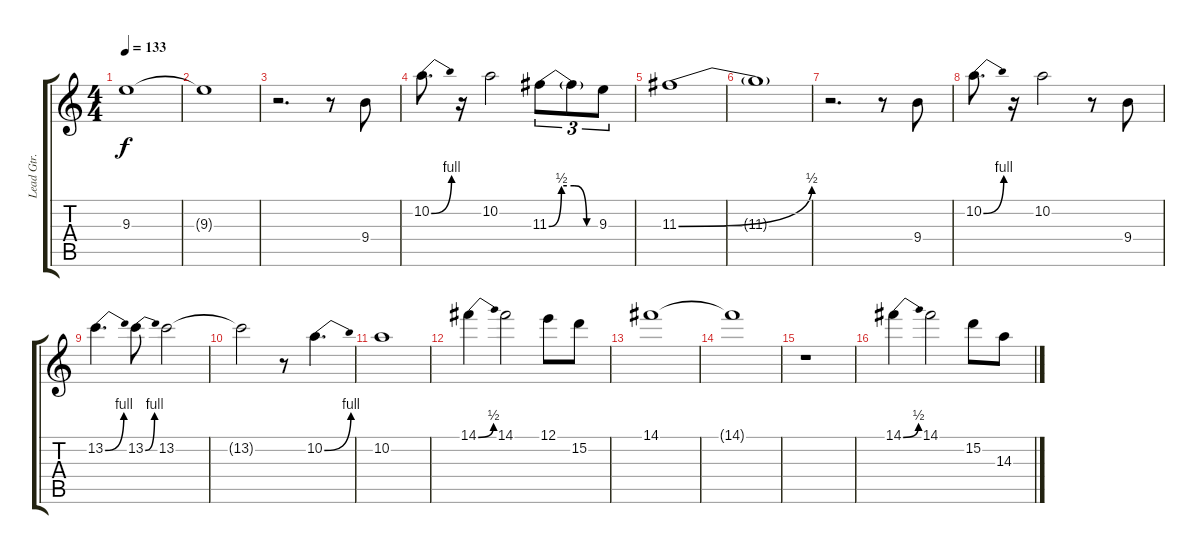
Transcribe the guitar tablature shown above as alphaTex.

\track ("Lead Gtr." "Lead Gtr.") {instrument distortionguitar}
\staff {score tabs}
\tuning (E4 B3 G3 D3 A2 E2) {hide}
\ts (4 4)
\tempo 133
\clef g2
\ks c
9.3.1{dy f} |
9.3{t}.1 |
r.2{d} r.8 9.4.8 |
10.2{be (bend 0 0 60 4)}.8{d} r.16 10.2.2 11.3{be (custom 0 0 15 2 30 2 45 0 60 0)}.8{tu (3 2)} 11.3{t}.8{tu (3 2)} 9.3.8{tu (3 2)} |
11.3{be (bend 0 0 60 2)}.1 |
11.3{t}.1 |
r.2{d} r.8 9.4.8 |
10.2{be (bend 0 0 60 4)}.8{d} r.16 10.2.2 r.8 9.4.8 |
13.2{be (bend 0 0 60 4)}.4{d} 13.2{be (bend 0 0 60 4)}.8 13.2.2 |
13.2{t}.2 r.8 10.2{be (bend 0 0 60 4)}.4{d} |
10.2.1 |
14.1{be (bend 0 0 60 2)}.4 14.1.2 12.1.8 15.2.8 |
14.1.1 |
14.1{t}.1 |
r.1 |
14.1{be (bend 0 0 60 2)}.4 14.1.2 15.2.8 14.3.8
